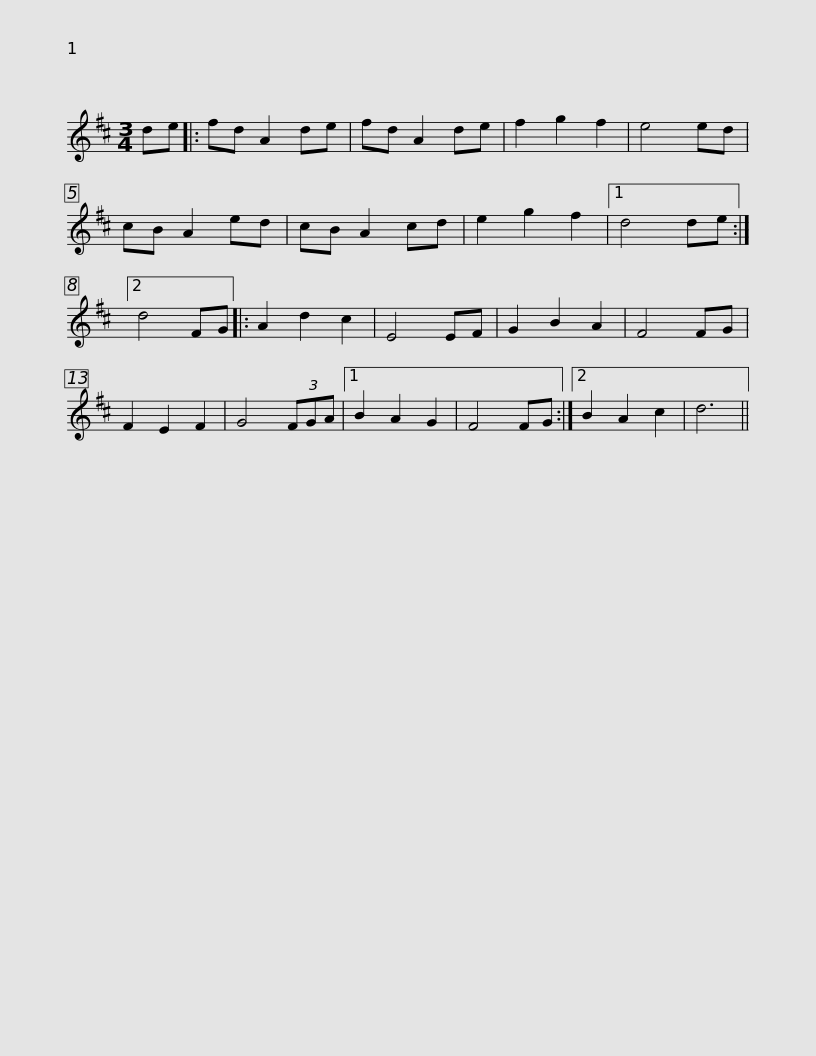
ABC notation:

X:1
L:1/8
M:3/4
I:linebreak $
K:D
V:1 treble
V:1
 de |: fd A2 de | fd A2 de | f2 g2 f2 | e4 ed | %5
 cB A2 ed | cB A2 cd | e2 g2 f2 |1 d4 de :|2 d4 FG |:$ %10
 A2 d2 c2 | E4 EF | G2 B2 A2 | F4 FG | F2 E2 F2 | %15
 G4 (3FGA |1 B2 A2 G2 | F4 FG :|2 B2 A2 c2 | d6 || %20
